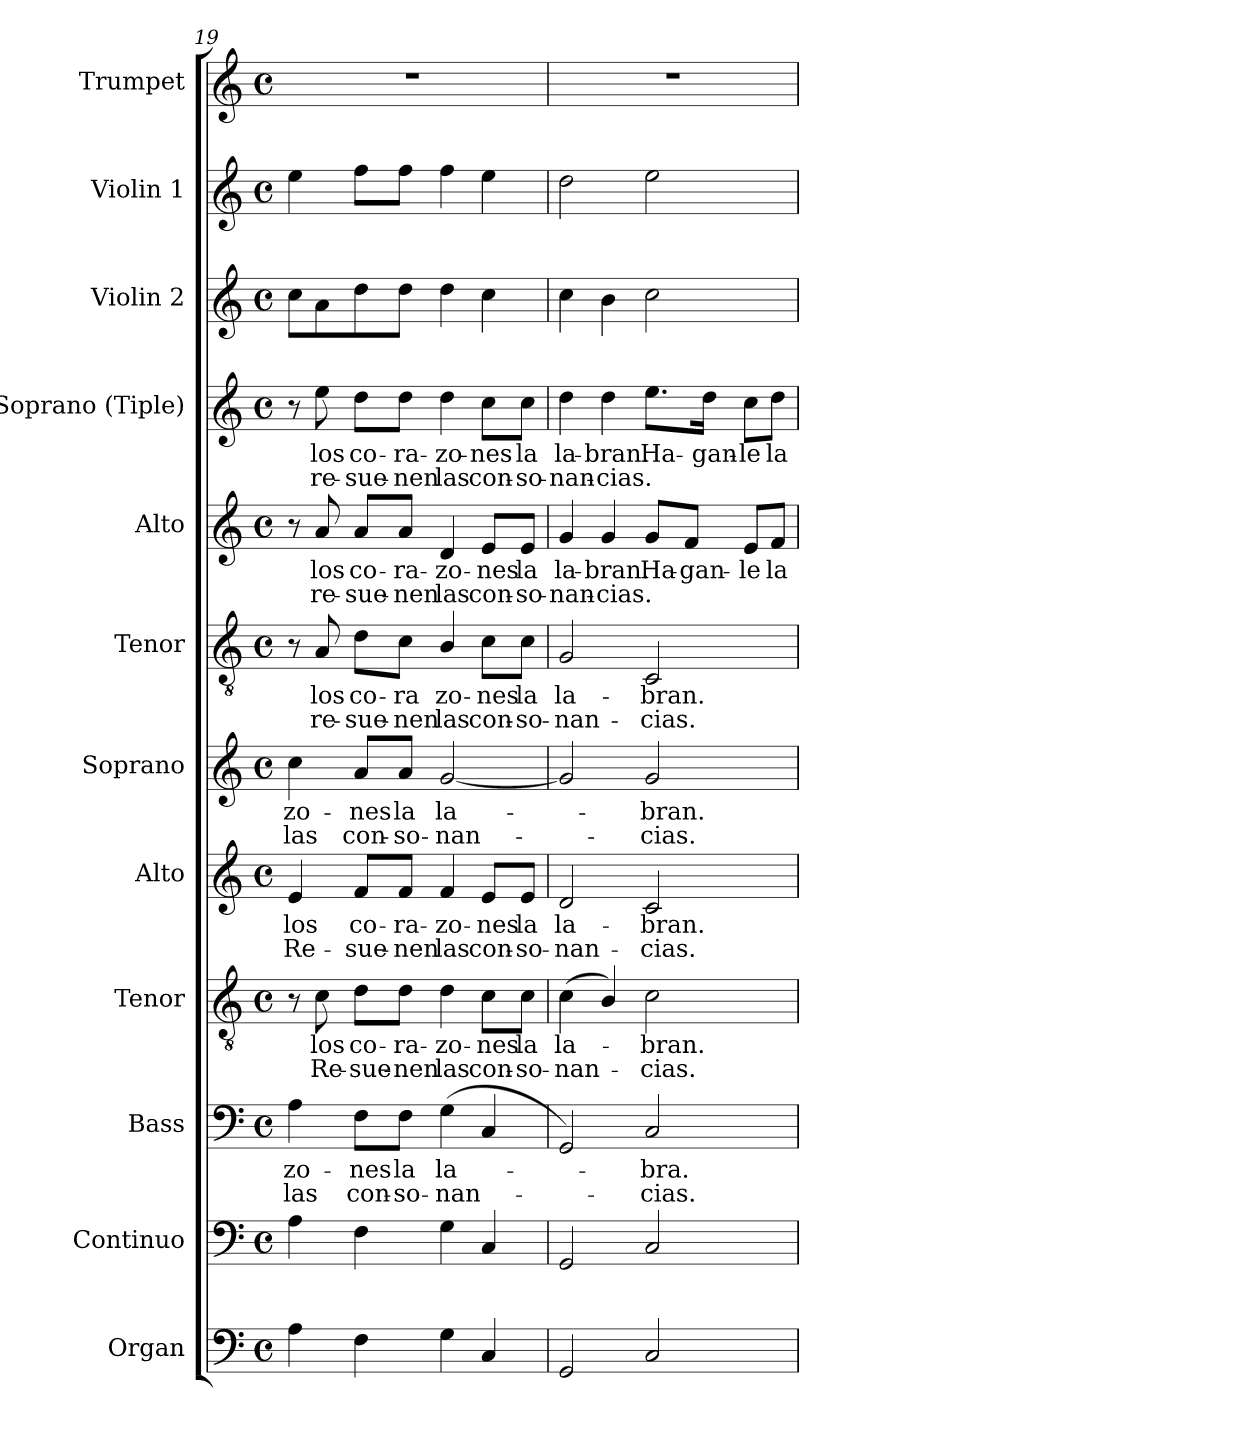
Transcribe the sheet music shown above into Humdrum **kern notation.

**kern	**kern	**kern	**text	**text	**kern	**text	**text	**kern	**text	**text	**kern	**text	**text	**kern	**text	**text	**kern	**text	**text	**kern	**text	**text	**kern	**kern	**kern
*part12	*part11	*part10	*part10	*part10	*part9	*part9	*part9	*part8	*part8	*part8	*part7	*part7	*part7	*part6	*part6	*part6	*part5	*part5	*part5	*part4	*part4	*part4	*part3	*part2	*part1
*staff12	*staff11	*staff10	*staff10	*staff10	*staff9	*staff9	*staff9	*staff8	*staff8	*staff8	*staff7	*staff7	*staff7	*staff6	*staff6	*staff6	*staff5	*staff5	*staff5	*staff4	*staff4	*staff4	*staff3	*staff2	*staff1
*I"Organ	*I"Continuo	*I"Bass	*	*	*I"Tenor	*	*	*I"Alto	*	*	*I"Soprano	*	*	*I"Tenor	*	*	*I"Alto	*	*	*I"Soprano (Tiple)	*	*	*I"Violin 2	*I"Violin 1	*I"Trumpet
*I'Org.	*I'Cont.	*I'B.	*	*	*I'T.	*	*	*I'A.	*	*	*I'S.	*	*	*I'T.	*	*	*I'A.	*	*	*I'S.	*	*	*I'Vln. 2	*I'Vln. 1	*I'Tpt.
!!LO:PB:g=z
*clefF4	*clefF4	*clefF4	*	*	*clefGv2	*	*	*clefG2	*	*	*clefG2	*	*	*clefGv2	*	*	*clefG2	*	*	*clefG2	*	*	*clefG2	*clefG2	*clefG2
*	*	*	*	*	*ITrd7c12	*	*	*	*	*	*	*	*	*ITrd7c12	*	*	*	*	*	*	*	*	*	*	*
*k[]	*k[]	*k[]	*	*	*k[]	*	*	*k[]	*	*	*k[]	*	*	*k[]	*	*	*k[]	*	*	*k[]	*	*	*k[]	*k[]	*k[]
*C:	*C:	*C:	*	*	*C:	*	*	*C:	*	*	*C:	*	*	*C:	*	*	*C:	*	*	*C:	*	*	*C:	*C:	*C:
*M4/4	*M4/4	*M4/4	*	*	*M4/4	*	*	*M4/4	*	*	*M4/4	*	*	*M4/4	*	*	*M4/4	*	*	*M4/4	*	*	*M4/4	*M4/4	*M4/4
*met(c)	*met(c)	*met(c)	*	*	*met(c)	*	*	*met(c)	*	*	*met(c)	*	*	*met(c)	*	*	*met(c)	*	*	*met(c)	*	*	*met(c)	*met(c)	*met(c)
=19	=19	=19	=19	=19	=19	=19	=19	=19	=19	=19	=19	=19	=19	=19	=19	=19	=19	=19	=19	=19	=19	=19	=19	=19	=19
!	!	!	!LO:LY:b:color=#000000	!LO:LY:b:color=#000000	!	!	!	!	!	!	!	!	!	!	!	!	!	!	!	!	!	!	!	!	!
!	!	!	!	!	!	!	!	!	!LO:LY:b:color=#000000	!LO:LY:b:color=#000000	!	!	!	!	!	!	!	!	!	!	!	!	!	!	!
!	!	!	!	!	!	!	!	!	!	!	!	!LO:LY:b:color=#000000	!LO:LY:b:color=#000000	!	!	!	!	!	!	!	!	!	!	!	!
4Ai\	4Ai\	4Ai\	-zo-	las	8r	.	.	4ei/	los	Re-	4cci\	-zo-	las	8r	.	.	8r	.	.	8r	.	.	8cci\L	4eei\	1r
!	!	!	!	!	!	!LO:LY:b:color=#000000	!LO:LY:b:color=#000000	!	!	!	!	!	!	!	!	!	!	!	!	!	!	!	!	!	!
!	!	!	!	!	!	!	!	!	!	!	!	!	!	!	!LO:LY:b:color=#000000	!LO:LY:b:color=#000000	!	!	!	!	!	!	!	!	!
!	!	!	!	!	!	!	!	!	!	!	!	!	!	!	!	!	!	!LO:LY:b:color=#000000	!LO:LY:b:color=#000000	!	!	!	!	!	!
!	!	!	!	!	!	!	!	!	!	!	!	!	!	!	!	!	!	!	!	!	!LO:LY:b:color=#000000	!LO:LY:b:color=#000000	!	!	!
.	.	.	.	.	8Ci\	los	Re-	.	.	.	.	.	.	8AAi/	los	re-	8ai/	los	re-	8eei\	los	re-	8ai\	.	.
!	!	!	!LO:LY:b:color=#000000	!LO:LY:b:color=#000000	!	!	!	!	!	!	!	!	!	!	!	!	!	!	!	!	!	!	!	!	!
!	!	!	!	!	!	!LO:LY:b:color=#000000	!LO:LY:b:color=#000000	!	!	!	!	!	!	!	!	!	!	!	!	!	!	!	!	!	!
!	!	!	!	!	!	!	!	!	!LO:LY:b:color=#000000	!LO:LY:b:color=#000000	!	!	!	!	!	!	!	!	!	!	!	!	!	!	!
!	!	!	!	!	!	!	!	!	!	!	!	!LO:LY:b:color=#000000	!LO:LY:b:color=#000000	!	!	!	!	!	!	!	!	!	!	!	!
!	!	!	!	!	!	!	!	!	!	!	!	!	!	!	!LO:LY:b:color=#000000	!LO:LY:b:color=#000000	!	!	!	!	!	!	!	!	!
!	!	!	!	!	!	!	!	!	!	!	!	!	!	!	!	!	!	!LO:LY:b:color=#000000	!LO:LY:b:color=#000000	!	!	!	!	!	!
!	!	!	!	!	!	!	!	!	!	!	!	!	!	!	!	!	!	!	!	!	!LO:LY:b:color=#000000	!LO:LY:b:color=#000000	!	!	!
4Fi\	4Fi\	8Fi\L	-nes	con-	8Di\L	co-	-sue-	8fi/L	co-	-sue-	8ai/L	-nes	con-	8Di\L	co-	-sue-	8ai/L	co-	-sue-	8ddi\L	co-	-sue-	8ddi\	8ffi\L	.
!	!	!	!LO:LY:b:color=#000000	!LO:LY:b:color=#000000	!	!	!	!	!	!	!	!	!	!	!	!	!	!	!	!	!	!	!	!	!
!	!	!	!	!	!	!LO:LY:b:color=#000000	!LO:LY:b:color=#000000	!	!	!	!	!	!	!	!	!	!	!	!	!	!	!	!	!	!
!	!	!	!	!	!	!	!	!	!LO:LY:b:color=#000000	!LO:LY:b:color=#000000	!	!	!	!	!	!	!	!	!	!	!	!	!	!	!
!	!	!	!	!	!	!	!	!	!	!	!	!LO:LY:b:color=#000000	!LO:LY:b:color=#000000	!	!	!	!	!	!	!	!	!	!	!	!
!	!	!	!	!	!	!	!	!	!	!	!	!	!	!	!LO:LY:b:color=#000000	!LO:LY:b:color=#000000	!	!	!	!	!	!	!	!	!
!	!	!	!	!	!	!	!	!	!	!	!	!	!	!	!	!	!	!LO:LY:b:color=#000000	!LO:LY:b:color=#000000	!	!	!	!	!	!
!	!	!	!	!	!	!	!	!	!	!	!	!	!	!	!	!	!	!	!	!	!LO:LY:b:color=#000000	!LO:LY:b:color=#000000	!	!	!
.	.	8Fi\J	la	-so-	8Di\J	-ra-	-nen	8fi/J	-ra-	-nen	8ai/J	la	-so-	8Ci\J	-ra	-nen	8ai/J	-ra-	-nen	8ddi\J	-ra-	-nen	8ddi\J	8ffi\J	.
!	!	!	!LO:LY:b:color=#000000	!LO:LY:b:color=#000000	!	!	!	!	!	!	!	!	!	!	!	!	!	!	!	!	!	!	!	!	!
!	!	!	!	!	!	!LO:LY:b:color=#000000	!LO:LY:b:color=#000000	!	!	!	!	!	!	!	!	!	!	!	!	!	!	!	!	!	!
!	!	!	!	!	!	!	!	!	!LO:LY:b:color=#000000	!LO:LY:b:color=#000000	!	!	!	!	!	!	!	!	!	!	!	!	!	!	!
!	!	!	!	!	!	!	!	!	!	!	!	!LO:LY:b:color=#000000	!LO:LY:b:color=#000000	!	!	!	!	!	!	!	!	!	!	!	!
!	!	!	!	!	!	!	!	!	!	!	!	!	!	!	!LO:LY:b:color=#000000	!LO:LY:b:color=#000000	!	!	!	!	!	!	!	!	!
!	!	!	!	!	!	!	!	!	!	!	!	!	!	!	!	!	!	!LO:LY:b:color=#000000	!LO:LY:b:color=#000000	!	!	!	!	!	!
!	!	!	!	!	!	!	!	!	!	!	!	!	!	!	!	!	!	!	!	!	!LO:LY:b:color=#000000	!LO:LY:b:color=#000000	!	!	!
4Gi\	4Gi\	(4Gi\	la-	-nan-	4Di\	-zo-	las	4fi/	-zo-	las	[2gi/	la-	-nan-	4BBi/	zo-	las	4di/	-zo-	las	4ddi\	-zo-	las	4ddi\	4ffi\	.
!	!	!	!	!	!	!LO:LY:b:color=#000000	!LO:LY:b:color=#000000	!	!	!	!	!	!	!	!	!	!	!	!	!	!	!	!	!	!
!	!	!	!	!	!	!	!	!	!LO:LY:b:color=#000000	!LO:LY:b:color=#000000	!	!	!	!	!	!	!	!	!	!	!	!	!	!	!
!	!	!	!	!	!	!	!	!	!	!	!	!	!	!	!LO:LY:b:color=#000000	!LO:LY:b:color=#000000	!	!	!	!	!	!	!	!	!
!	!	!	!	!	!	!	!	!	!	!	!	!	!	!	!	!	!	!LO:LY:b:color=#000000	!LO:LY:b:color=#000000	!	!	!	!	!	!
!	!	!	!	!	!	!	!	!	!	!	!	!	!	!	!	!	!	!	!	!	!LO:LY:b:color=#000000	!LO:LY:b:color=#000000	!	!	!
4Ci/	4Ci/	4Ci/	.	.	8Ci\L	-nes	con-	8ei/L	-nes	con-	.	.	.	8Ci\L	-nes	con-	8ei/L	-nes	con-	8cci\L	-nes	con-	4cci\	4eei\	.
!	!	!	!	!	!	!LO:LY:b:color=#000000	!LO:LY:b:color=#000000	!	!	!	!	!	!	!	!	!	!	!	!	!	!	!	!	!	!
!	!	!	!	!	!	!	!	!	!LO:LY:b:color=#000000	!LO:LY:b:color=#000000	!	!	!	!	!	!	!	!	!	!	!	!	!	!	!
!	!	!	!	!	!	!	!	!	!	!	!	!	!	!	!LO:LY:b:color=#000000	!LO:LY:b:color=#000000	!	!	!	!	!	!	!	!	!
!	!	!	!	!	!	!	!	!	!	!	!	!	!	!	!	!	!	!LO:LY:b:color=#000000	!LO:LY:b:color=#000000	!	!	!	!	!	!
!	!	!	!	!	!	!	!	!	!	!	!	!	!	!	!	!	!	!	!	!	!LO:LY:b:color=#000000	!LO:LY:b:color=#000000	!	!	!
.	.	.	.	.	8Ci\J	la	-so-	8ei/J	la	-so-	.	.	.	8Ci\J	la	-so-	8ei/J	la	-so-	8cci\J	la	-so-	.	.	.
=20	=20	=20	=20	=20	=20	=20	=20	=20	=20	=20	=20	=20	=20	=20	=20	=20	=20	=20	=20	=20	=20	=20	=20	=20	=20
!	!	!	!	!	!	!LO:LY:b:color=#000000	!LO:LY:b:color=#000000	!	!	!	!	!	!	!	!	!	!	!	!	!	!	!	!	!	!
!	!	!	!	!	!	!	!	!	!LO:LY:b:color=#000000	!LO:LY:b:color=#000000	!	!	!	!	!	!	!	!	!	!	!	!	!	!	!
!	!	!	!	!	!	!	!	!	!	!	!	!	!	!	!LO:LY:b:color=#000000	!LO:LY:b:color=#000000	!	!	!	!	!	!	!	!	!
!	!	!	!	!	!	!	!	!	!	!	!	!	!	!	!	!	!	!LO:LY:b:color=#000000	!LO:LY:b:color=#000000	!	!	!	!	!	!
!	!	!	!	!	!	!	!	!	!	!	!	!	!	!	!	!	!	!	!	!	!LO:LY:b:color=#000000	!LO:LY:b:color=#000000	!	!	!
2GGi/	2GGi/	2GGi/)	.	.	(4Ci\	la-	-nan-	2di/	la-	-nan-	2gi/]	.	.	2GGi/	la-	-nan-	4gi/	la-	-nan-	4ddi\	la-	-nan-	4cci\	2ddi\	1r
!	!	!	!	!	!	!	!	!	!	!	!	!	!	!	!	!	!	!LO:LY:b:color=#000000	!LO:LY:b:color=#000000	!	!	!	!	!	!
!	!	!	!	!	!	!	!	!	!	!	!	!	!	!	!	!	!	!	!	!	!LO:LY:b:color=#000000	!LO:LY:b:color=#000000	!	!	!
.	.	.	.	.	4BBi/)	.	.	.	.	.	.	.	.	.	.	.	4gi/	-bran.	-cias.	4ddi\	-bran.	-cias.	4bi\	.	.
!	!	!	!LO:LY:b:color=#000000	!LO:LY:b:color=#000000	!	!	!	!	!	!	!	!	!	!	!	!	!	!	!	!	!	!	!	!	!
!	!	!	!	!	!	!LO:LY:b:color=#000000	!LO:LY:b:color=#000000	!	!	!	!	!	!	!	!	!	!	!	!	!	!	!	!	!	!
!	!	!	!	!	!	!	!	!	!LO:LY:b:color=#000000	!LO:LY:b:color=#000000	!	!	!	!	!	!	!	!	!	!	!	!	!	!	!
!	!	!	!	!	!	!	!	!	!	!	!	!LO:LY:b:color=#000000	!LO:LY:b:color=#000000	!	!	!	!	!	!	!	!	!	!	!	!
!	!	!	!	!	!	!	!	!	!	!	!	!	!	!	!LO:LY:b:color=#000000	!LO:LY:b:color=#000000	!	!	!	!	!	!	!	!	!
!	!	!	!	!	!	!	!	!	!	!	!	!	!	!	!	!	!	!LO:LY:b:color=#000000	!	!	!	!	!	!	!
!	!	!	!	!	!	!	!	!	!	!	!	!	!	!	!	!	!	!	!	!	!LO:LY:b:color=#000000	!	!	!	!
2Ci/	2Ci/	2Ci/	-bra.	-cias.	2Ci\	-bran.	-cias.	2ci/	-bran.	-cias.	2gi/	-bran.	-cias.	2CCi/	-bran.	-cias.	8gi/L	Ha-	.	8.eei\L	Ha-	.	2cci\	2eei\	.
!	!	!	!	!	!	!	!	!	!	!	!	!	!	!	!	!	!	!LO:LY:b:color=#000000	!	!	!	!	!	!	!
.	.	.	.	.	.	.	.	.	.	.	.	.	.	.	.	.	8fi/J	-gan-	.	.	.	.	.	.	.
!	!	!	!	!	!	!	!	!	!	!	!	!	!	!	!	!	!	!	!	!	!LO:LY:b:color=#000000	!	!	!	!
.	.	.	.	.	.	.	.	.	.	.	.	.	.	.	.	.	.	.	.	16ddi\Jk	-gan-	.	.	.	.
!	!	!	!	!	!	!	!	!	!	!	!	!	!	!	!	!	!	!LO:LY:b:color=#000000	!	!	!	!	!	!	!
!	!	!	!	!	!	!	!	!	!	!	!	!	!	!	!	!	!	!	!	!	!LO:LY:b:color=#000000	!	!	!	!
.	.	.	.	.	.	.	.	.	.	.	.	.	.	.	.	.	8ei/L	-le	.	8cci\L	-le	.	.	.	.
!	!	!	!	!	!	!	!	!	!	!	!	!	!	!	!	!	!	!LO:LY:b:color=#000000	!	!	!	!	!	!	!
!	!	!	!	!	!	!	!	!	!	!	!	!	!	!	!	!	!	!	!	!	!LO:LY:b:color=#000000	!	!	!	!
.	.	.	.	.	.	.	.	.	.	.	.	.	.	.	.	.	8fi/J	la	.	8ddi\J	la	.	.	.	.
=	=	=	=	=	=	=	=	=	=	=	=	=	=	=	=	=	=	=	=	=	=	=	=	=	=
*-	*-	*-	*-	*-	*-	*-	*-	*-	*-	*-	*-	*-	*-	*-	*-	*-	*-	*-	*-	*-	*-	*-	*-	*-	*-
